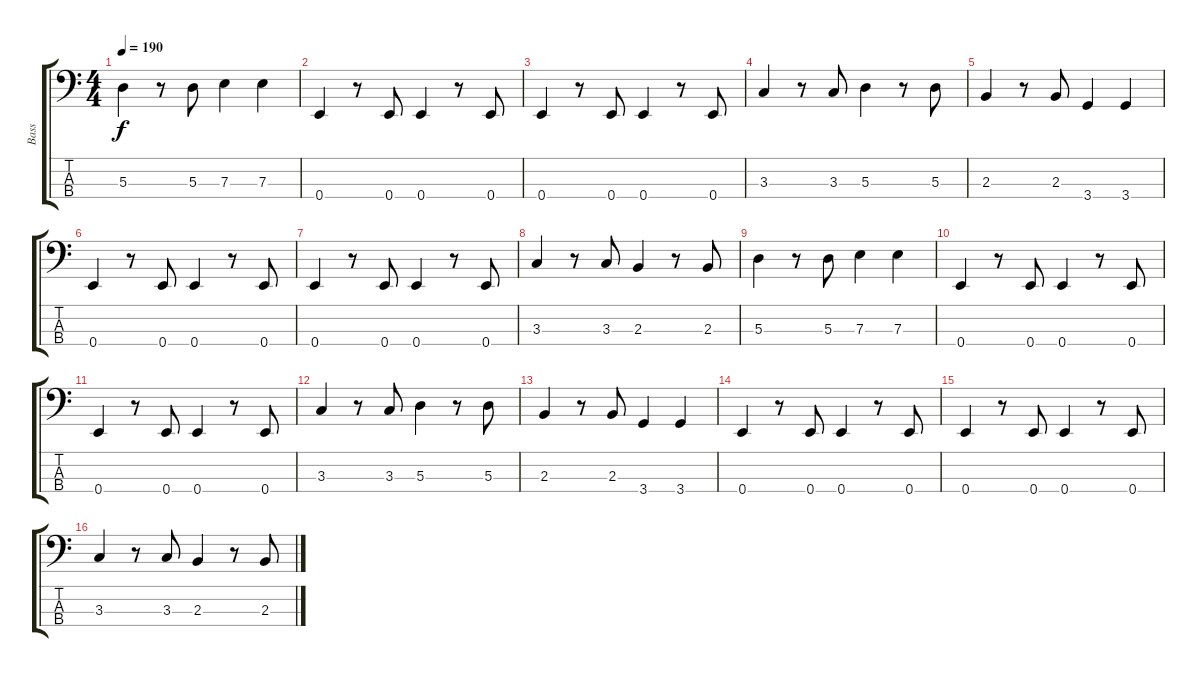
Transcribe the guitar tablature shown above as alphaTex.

\track ("Bass" "Bass") {instrument electricbassfinger}
\staff {score tabs}
\tuning (G2 D2 A1 E1) {hide}
\ts (4 4)
\tempo 190
\clef f4
\ks c
5.3.4{dy f} r.8 5.3.8 7.3.4 7.3.4 |
0.4.4 r.8 0.4.8 0.4.4 r.8 0.4.8 |
0.4.4 r.8 0.4.8 0.4.4 r.8 0.4.8 |
3.3.4 r.8 3.3.8 5.3.4 r.8 5.3.8 |
2.3.4 r.8 2.3.8 3.4.4 3.4.4 |
0.4.4 r.8 0.4.8 0.4.4 r.8 0.4.8 |
0.4.4 r.8 0.4.8 0.4.4 r.8 0.4.8 |
3.3.4 r.8 3.3.8 2.3.4 r.8 2.3.8 |
5.3.4 r.8 5.3.8 7.3.4 7.3.4 |
0.4.4 r.8 0.4.8 0.4.4 r.8 0.4.8 |
0.4.4 r.8 0.4.8 0.4.4 r.8 0.4.8 |
3.3.4 r.8 3.3.8 5.3.4 r.8 5.3.8 |
2.3.4 r.8 2.3.8 3.4.4 3.4.4 |
0.4.4 r.8 0.4.8 0.4.4 r.8 0.4.8 |
0.4.4 r.8 0.4.8 0.4.4 r.8 0.4.8 |
3.3.4 r.8 3.3.8 2.3.4 r.8 2.3.8
